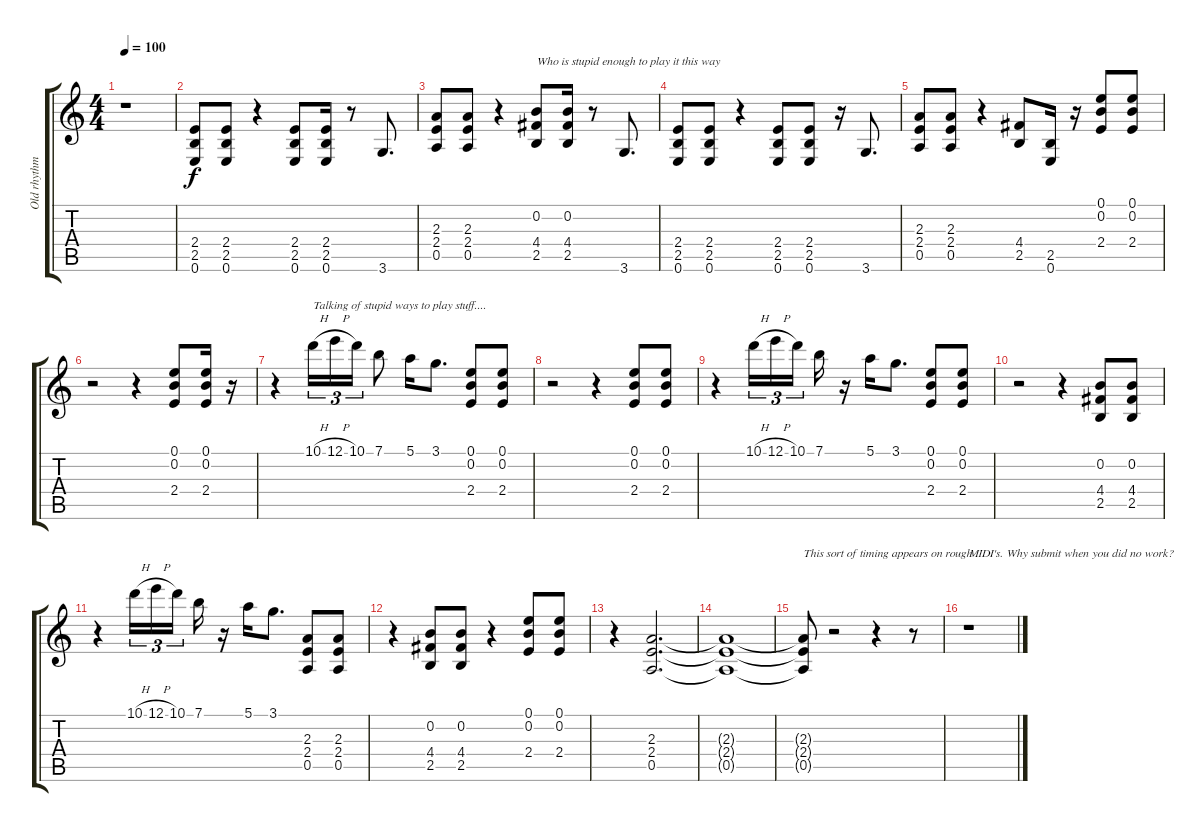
\track ("Old rhythm track" "Old rhythm") {instrument acousticguitarnylon}
\staff {score tabs}
\tuning (E4 B3 G3 D3 A2 E2) {hide}
\ts (4 4)
\tempo 100
\clef g2
\ks c
r.1{dy f instrument acousticguitarnylon} |
(2.4 2.5 0.6).8 (2.4 2.5 0.6).8 r.4 (2.4 2.5 0.6).8 (2.4 2.5 0.6).16 r.8 3.6.8{d} |
(2.3 2.4 0.5).8 (2.3 2.4 0.5).8 r.4 (0.2 4.4 2.5).8{txt "Who is stupid enough to play it this way"} (0.2 4.4 2.5).16 r.8 3.6.8{d} |
(2.4 2.5 0.6).8 (2.4 2.5 0.6).8 r.4 (2.4 2.5 0.6).8 (2.4 2.5 0.6).8 r.16 3.6.8{d} |
(2.3 2.4 0.5).8 (2.3 2.4 0.5).8 r.4 (4.4 2.5).8 (2.5 0.6).16 r.16 (0.1 0.2 2.4).8 (0.1 0.2 2.4).8 |
r.2 r.4 (0.1 0.2 2.4).8 (0.1 0.2 2.4).16 r.16 |
r.4 10.1{h}.16{tu (3 2) txt "Talking of stupid ways to play stuff...."} 12.1{h}.16{tu (3 2)} 10.1.16{tu (3 2)} 7.1.8 5.1.16 3.1.8{d} (0.1 0.2 2.4).8 (0.1 0.2 2.4).8 |
r.2 r.4 (0.1 0.2 2.4).8 (0.1 0.2 2.4).8 |
r.4 10.1{h}.16{tu (3 2)} 12.1{h}.16{tu (3 2)} 10.1.16{tu (3 2)} 7.1.16 r.16 5.1.16 3.1.8{d} (0.1 0.2 2.4).8 (0.1 0.2 2.4).8 |
r.2 r.4 (0.2 4.4 2.5).8 (0.2 4.4 2.5).8 |
r.4 10.1{h}.16{tu (3 2)} 12.1{h}.16{tu (3 2)} 10.1.16{tu (3 2)} 7.1.16 r.16 5.1.16 3.1.8{d} (2.3 2.4 0.5).8 (2.3 2.4 0.5).8 |
r.4 (0.2 4.4 2.5).8 (0.2 4.4 2.5).8 r.4 (0.1 0.2 2.4).8 (0.1 0.2 2.4).8 |
r.4 (2.3 2.4 0.5).2{d} |
(2.3{t} 2.4{t} 0.5{t}).1 |
(2.3{t} 2.4{t} 0.5{t}).8{txt "This sort of timing appears on rough "} r.2 r.4 r.8 |
r.1{txt "MIDI's. Why submit when you did no work?"}
